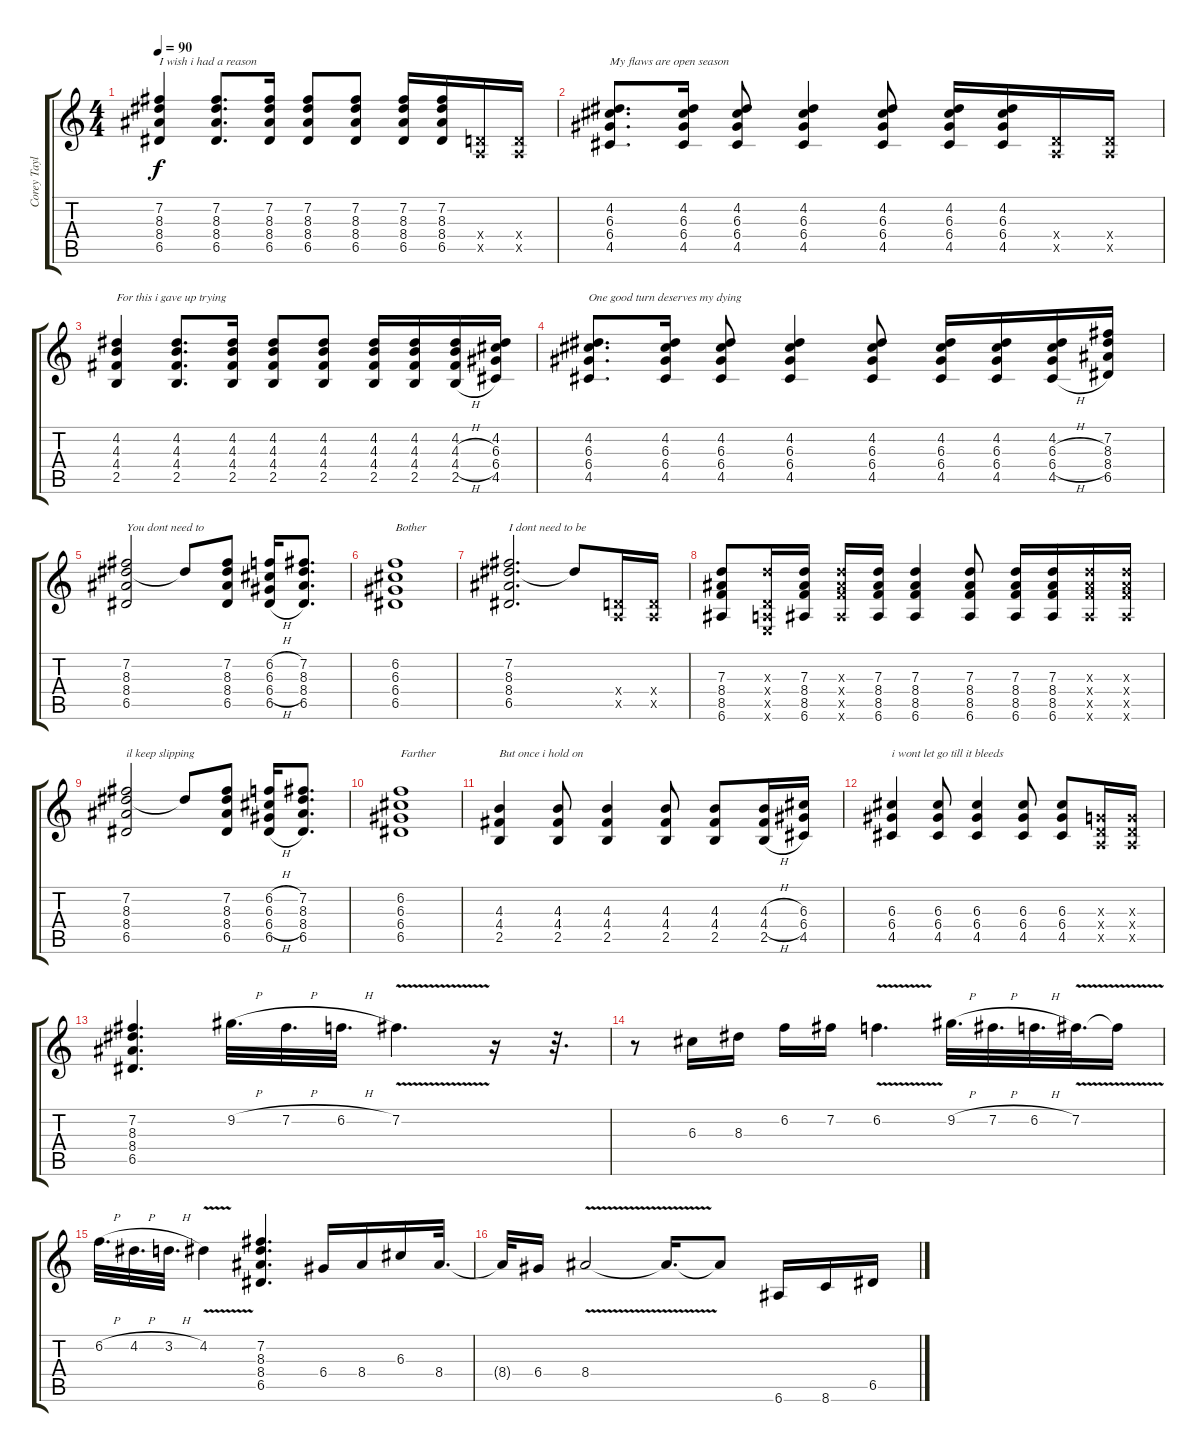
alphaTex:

\track ("Corey Taylor" "Corey Tayl") {instrument electricguitarclean}
\staff {score tabs}
\tuning (E4 B3 G3 D3 A2 E2) {hide}
\ts (4 4)
\tempo 90
\clef g2
\ks c
(7.2 8.3 8.4 6.5).4{txt "I wish i had a reason" dy f} (7.2 8.3 8.4 6.5).8{d} (7.2 8.3 8.4 6.5).16 (7.2 8.3 8.4 6.5).8 (7.2 8.3 8.4 6.5).8 (7.2 8.3 8.4 6.5).16 (7.2 8.3 8.4 6.5).16 (0.4{x} 0.5{x}).16 (0.4{x} 0.5{x}).16 |
(4.2 6.3 6.4 4.5).8{d txt "My flaws are open season"} (4.2 6.3 6.4 4.5).16 (4.2 6.3 6.4 4.5).8 (4.2 6.3 6.4 4.5).4 (4.2 6.3 6.4 4.5).8 (4.2 6.3 6.4 4.5).16 (4.2 6.3 6.4 4.5).16 (0.4{x} 0.5{x}).16 (0.4{x} 0.5{x}).16 |
(4.2 4.3 4.4 2.5).4{txt "For this i gave up trying"} (4.2 4.3 4.4 2.5).8{d} (4.2 4.3 4.4 2.5).16 (4.2 4.3 4.4 2.5).8 (4.2 4.3 4.4 2.5).8 (4.2 4.3 4.4 2.5).16 (4.2 4.3 4.4 2.5).16 (4.2 4.3{h} 4.4{h} 2.5{h}).16 (4.2 6.3 6.4 4.5).16 |
(4.2 6.3 6.4 4.5).8{d txt "One good turn deserves my dying"} (4.2 6.3 6.4 4.5).16 (4.2 6.3 6.4 4.5).8 (4.2 6.3 6.4 4.5).4 (4.2 6.3 6.4 4.5).8 (4.2 6.3 6.4 4.5).16 (4.2 6.3 6.4 4.5).16 (4.2 6.3{h} 6.4{h} 4.5{h}).16 (7.2 8.3 8.4 6.5).16 |
(7.2 8.3 8.4 6.5).2{txt "You dont need to"} 8.3{t}.8 (7.2 8.3 8.4 6.5).8 (6.2{h} 6.3{h} 6.4{h} 6.5{h}).16 (7.2 8.3 8.4 6.5).8{d} |
(6.2 6.3 6.4 6.5).1{txt "Bother"} |
(7.2 8.3 8.4 6.5).2{d txt "I dont need to be"} 8.3{t}.8 (0.4{x} 0.5{x}).16 (0.4{x} 0.5{x}).16 |
(7.3 8.4 8.5 6.6).8 (7.3{x} 0.4{x} 0.5{x} 0.6{x}).16 (7.3 8.4 8.5 6.6).16 (7.3{x} 8.4{x} 8.5{x} 6.6{x}).16 (7.3 8.4 8.5 6.6).16 (7.3 8.4 8.5 6.6).4 (7.3 8.4 8.5 6.6).8 (7.3 8.4 8.5 6.6).16 (7.3 8.4 8.5 6.6).16 (7.3{x} 8.4{x} 8.5{x} 6.6{x}).16 (7.3{x} 8.4{x} 8.5{x} 6.6{x}).16 |
(7.2 8.3 8.4 6.5).2{txt "il keep slipping"} 8.3{t}.8 (7.2 8.3 8.4 6.5).8 (6.2{h} 6.3{h} 6.4{h} 6.5{h}).16 (7.2 8.3 8.4 6.5).8{d} |
(6.2 6.3 6.4 6.5).1{txt "Farther"} |
(4.3 4.4 2.5).4{txt "But once i hold on"} (4.3 4.4 2.5).8 (4.3 4.4 2.5).4 (4.3 4.4 2.5).8 (4.3 4.4 2.5).8 (4.3{h} 4.4{h} 2.5{h}).16 (6.3 6.4 4.5).16 |
(6.3 6.4 4.5).4{txt "i wont let go till it bleeds"} (6.3 6.4 4.5).8 (6.3 6.4 4.5).4 (6.3 6.4 4.5).8 (6.3 6.4 4.5).8 (0.3{x} 0.4{x} 0.5{x}).16 (0.3{x} 0.4{x} 0.5{x}).16 |
(7.2 8.3 8.4 6.5).4{d} 9.2{h}.32{d} 7.2{h}.32{d} 6.2{h}.32{d} 7.2{v}.4{d} r.16 r.32{d} |
r.8 6.3.16 8.3.16 6.2.16 7.2.16 6.2{v}.4{d} 9.2{h}.32{d} 7.2{h}.32{d} 6.2{h}.32{d} 7.2{v}.32{d} 7.2{t}.16 |
6.2{h}.32{d} 4.2{h}.32{d} 3.2{h}.32{d} 4.2{v}.4 (7.2 8.3 8.4 6.5).4{d} 6.4.16 8.4.16 6.3.16 8.4.32{d} |
8.4{t}.32 6.4.16 8.4{v}.2 8.4{t}.16{d} 8.4{t}.8 6.6.16 8.6.16 6.5.16
